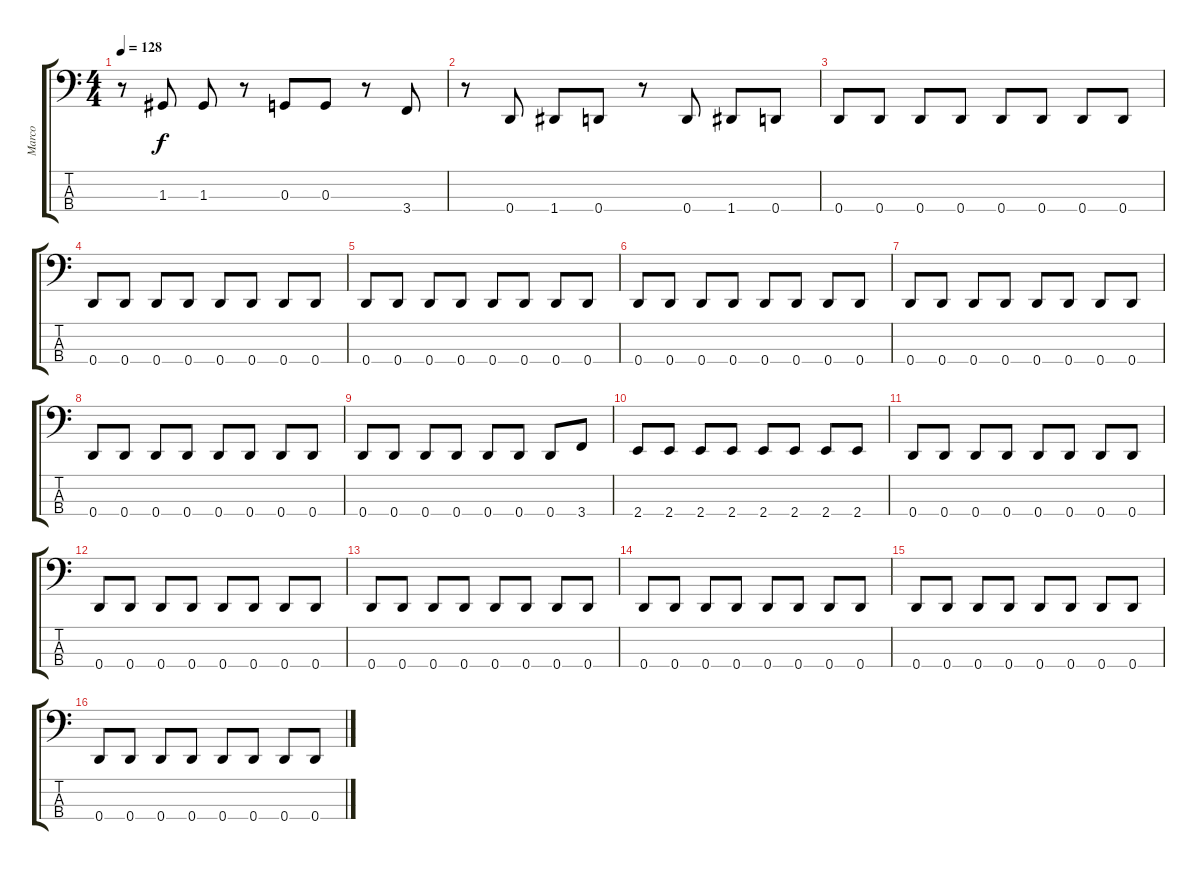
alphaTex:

\track ("Marco" "Marco") {instrument electricbassfinger}
\staff {score tabs}
\tuning (F2 C2 G1 D1) {hide}
\ts (4 4)
\tempo 128
\clef f4
\ks c
r.8{dy f instrument slapbass1} 1.3.8 1.3.8 r.8 0.3.8 0.3.8 r.8 3.4.8 |
r.8 0.4.8 1.4.8 0.4.8 r.8 0.4.8 1.4.8 0.4.8 |
0.4.8{instrument electricbassfinger} 0.4.8 0.4.8 0.4.8 0.4.8 0.4.8 0.4.8 0.4.8 |
0.4.8 0.4.8 0.4.8 0.4.8 0.4.8 0.4.8 0.4.8 0.4.8 |
0.4.8 0.4.8 0.4.8 0.4.8 0.4.8 0.4.8 0.4.8 0.4.8 |
0.4.8 0.4.8 0.4.8 0.4.8 0.4.8 0.4.8 0.4.8 0.4.8 |
0.4.8 0.4.8 0.4.8 0.4.8 0.4.8 0.4.8 0.4.8 0.4.8 |
0.4.8 0.4.8 0.4.8 0.4.8 0.4.8 0.4.8 0.4.8 0.4.8 |
0.4.8 0.4.8 0.4.8 0.4.8 0.4.8 0.4.8 0.4.8 3.4.8 |
2.4.8 2.4.8 2.4.8 2.4.8 2.4.8 2.4.8 2.4.8 2.4.8 |
0.4.8{instrument electricbassfinger} 0.4.8 0.4.8 0.4.8 0.4.8 0.4.8 0.4.8 0.4.8 |
0.4.8 0.4.8 0.4.8 0.4.8 0.4.8 0.4.8 0.4.8 0.4.8 |
0.4.8 0.4.8 0.4.8 0.4.8 0.4.8 0.4.8 0.4.8 0.4.8 |
0.4.8 0.4.8 0.4.8 0.4.8 0.4.8 0.4.8 0.4.8 0.4.8 |
0.4.8 0.4.8 0.4.8 0.4.8 0.4.8 0.4.8 0.4.8 0.4.8 |
0.4.8 0.4.8 0.4.8 0.4.8 0.4.8 0.4.8 0.4.8 0.4.8
